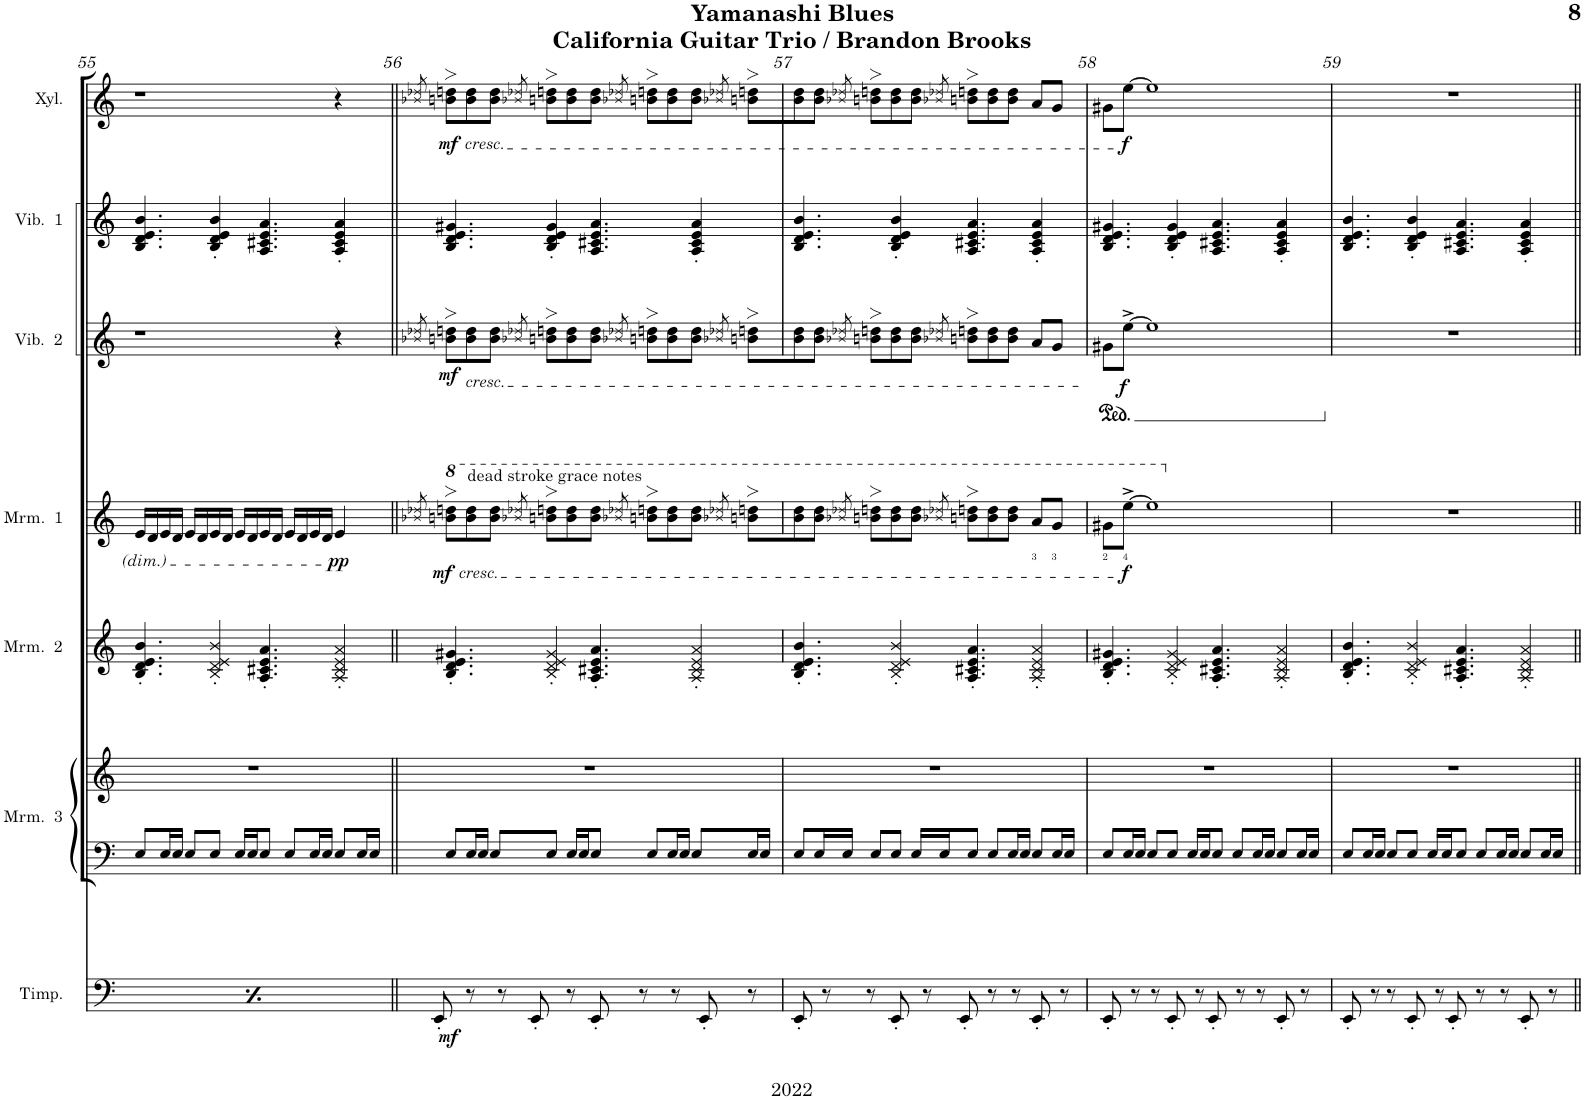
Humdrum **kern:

**kern	**dynam	**kern	**kern	**kern	**kern	**kern	**dynam	**kern	**kern	**kern	**kern	**dynam	**kern	**dynam	**kern	**kern	**dynam
*part12	*part12	*part11	*part10	*part9	*part8	*part7	*part7	*part6	*part6	*part5	*part4	*part4	*part3	*part3	*part2	*part1	*part1
*staff13	*staff13	*staff12	*staff11	*staff10	*staff9	*staff8	*staff8	*staff7	*staff6	*staff5	*staff4	*staff4	*staff3	*staff3	*staff2	*staff1	*staff1
*I"Xylophone	*	*I"Guitar 3	*I"Guitar 2	*I"Guitar 1	*I"Electric Bass	*I"Timpani	*	*I"Marimba 3	*	*I"Marimba 2	*I"Marimba 1	*	*I"Vibraphone 2	*	*I"Vibraphone 1	*I"Glock / Xylo	*
*I'Xyl.	*	*I'Gtr.  2	*I'Gtr.  2	*I'Gtr.  1	*I'El. B.	*I'Timp.	*	*I'Mrm.  3	*	*I'Mrm.  2	*I'Mrm.  1	*	*I'Vib.  2	*	*I'Vib.  1	*I'Glock / Xylo	*
!!LO:PB:g=z
*clefG2	*	*clefF4	*clefG2	*clefG2	*clefF4	*clefF4	*	*clefF4	*clefG2	*clefG2	*clefG2	*	*clefG2	*	*clefG2	*clefG2	*
*Trd-7c-12	*	*	*	*	*Trd7c12	*	*	*	*	*	*	*	*	*	*	*Trd-7c-12	*
*k[]	*	*k[]	*k[]	*k[]	*k[]	*k[]	*	*k[]	*k[]	*k[]	*k[]	*	*k[]	*	*k[]	*k[]	*
*M5/4	*	*M5/4	*M5/4	*M5/4	*M5/4	*M5/4	*	*M5/4	*M5/4	*M5/4	*M5/4	*	*M5/4	*	*M5/4	*M5/4	*
=55	=55	=55	=55	=55	=55	=55	=55	=55	=55	=55	=55	=55	=55	=55	=55	=55	=55
!	!	!	!	!	!	!	!LO:DY:b	!	!	!	!	!	!	!	!	!	!
1r	.	8E\L	4.B' 4.d' 4.e' 4.b'	4%5r	8E'	8EE'/	mf	8E/L	4%5r	4.B/' 4.d/' 4.e/' 4.b/'	16e/LL	.	1r	.	4.B/ 4.d/ 4.e/ 4.b/	1r	.
.	.	.	.	.	.	.	.	.	.	.	16d/	.	.	.	.	.	.
.	.	16E\L	.	.	8r	8r	.	16E/L	.	.	16e/	.	.	.	.	.	.
.	.	16E\J	.	.	.	.	.	16E/JJ	.	.	16d/JJ	.	.	.	.	.	.
.	.	8E\	.	.	8r	8r	.	8E/L	.	.	16e/LL	.	.	.	.	.	.
.	.	.	.	.	.	.	.	.	.	.	16d/	.	.	.	.	.	.
.	.	8E\J	4B' 4d' 4e' 4b'	.	8E'	8EE'/	.	8E/J	.	4B/' 4d/' 4e/' 4b/'	16e/	.	.	.	4B/' 4d/' 4e/' 4b/'	.	.
.	.	.	.	.	.	.	.	.	.	.	16d/JJ	.	.	.	.	.	.
.	.	16E\LL	.	.	8r	8r	.	16E/LL	.	.	16e/LL	.	.	.	.	.	.
.	.	16E\J	.	.	.	.	.	16E/J	.	.	16d/	.	.	.	.	.	.
.	.	8E\	4.A' 4.c#X' 4.e' 4.a'	.	8E'	8EE'/	.	8E/J	.	4.A/' 4.c#X/' 4.e/' 4.a/'	16e/	.	.	.	4.A/ 4.c#X/ 4.e/ 4.a/	.	.
.	.	.	.	.	.	.	.	.	.	.	16d/JJ	.	.	.	.	.	.
.	.	8E\	.	.	8r	8r	.	8E/L	.	.	16e/LL	.	.	.	.	.	.
.	.	.	.	.	.	.	.	.	.	.	16d/	.	.	.	.	.	.
.	.	16E\L	.	.	8r	8r	.	16E/L	.	.	16e/	.	.	.	.	.	.
.	.	16E\J	.	.	.	.	.	16E/JJ	.	.	16d/JJ	.	.	.	.	.	.
!	!	!	!	!	!	!	!	!	!	!	!	!LO:DY:b	!	!	!	!	!
4r	.	8E\	4A' 4c#' 4e' 4a'	.	8E'	8EE'/	.	8E/L	.	4A/' 4c#/' 4e/' 4a/'	4e/	pp	4r	.	4A/' 4c#/' 4e/' 4a/'	4r	.
.	.	16E\L	.	.	8r	8r	.	16E/L	.	.	.	.	.	.	.	.	.
.	.	16E\JJ	.	.	.	.	.	16E/JJ	.	.	.	.	.	.	.	.	.
=56||	=56||	=56||	=56||	=56||	=56||	=56||	=56||	=56||	=56||	=56||	=56||	=56||	=56||	=56||	=56||	=56||	=56||
8qb 8qdd	.	.	.	8qb 8qdd	.	.	.	.	.	.	8qbb-X/ 8qddd-X/	.	8qb-X/ 8qdd-X/	.	.	8qb-X/ 8qdd-X/	.
*	*	*	*	*	*	*	*	*	*	*	*8va	*	*	*	*	*	*
!	!	!	!	!	!	!	!	!	!	!	!	!	!	!	!	!LO:TX:b:i:t=cresc.	!
!	!	!	!	!	!	!	!	!	!	!	!LO:TX:a:t=dead stroke grace notes	!	!	!	!	!	!
!	!	!	!	!	!	!	!	!	!	!	!LO:TX:b:i:t=cresc.	!	!	!	!	!	!
!	!LO:DY:b	!	!	!	!	!	!LO:DY:b	!	!	!	!	!LO:DY:b	!	!LO:DY:b	!	!	!LO:DY:b
8b>\ 8dd>\L	mf	8E\L	4.B' 4.d' 4.e' 4.g#X'	8b>\ 8dd>\L	8E'	8EE'/	mf	8E/L	4%5r	4.B/' 4.d/' 4.e/' 4.g#X/'	8bbn\> 8dddn\>L	mf	8bn\> 8ddn\>L	mf	4.B/ 4.d/ 4.e/ 4.g#X/	8bn\> 8ddn\>L	mf
!	!	!	!	!	!	!	!	!	!	!	!	!	!LO:TX:b:i:t=cresc.	!	!	!	!
8b\ 8dd\	.	16E\L	.	8b\ 8dd\	8r	8r	.	16E/L	.	.	8bb\ 8ddd\	.	8b\ 8dd\	.	.	8b\ 8dd\	.
.	.	16E\J	.	.	.	.	.	16E/JJ	.	.	.	.	.	.	.	.	.
8b\ 8dd\	.	8E\	.	8b\ 8dd\	8r	8r	.	8E/L	.	.	8bb\ 8ddd\J	.	8b\ 8dd\J	.	.	8b\ 8dd\J	.
8qb\ 8qdd\	.	.	.	8qb\ 8qdd\	.	.	.	.	.	.	8qbb-X/ 8qddd-X/	.	8qb-X/ 8qdd-X/	.	.	8qb-X/ 8qdd-X/	.
8b>\ 8dd>\J	.	8E\J	4B' 4d' 4e' 4g#'	8b>\ 8dd>\J	8E'	8EE'/	.	8E/J	.	4B/' 4d/' 4e/' 4g#/'	8bbn\> 8dddn\>L	.	8bn\> 8ddn\>L	.	4B/' 4d/' 4e/' 4g#/'	8bn\> 8ddn\>L	.
8b\ 8dd\L	.	16E\LL	.	8b\ 8dd\L	8r	8r	.	16E/LL	.	.	8bb\ 8ddd\	.	8b\ 8dd\	.	.	8b\ 8dd\	.
.	.	16E\J	.	.	.	.	.	16E/J	.	.	.	.	.	.	.	.	.
8b\ 8dd\	.	8E\	4.A' 4.c#X' 4.e' 4.a'	8b\ 8dd\	8E'	8EE'/	.	8E/J	.	4.A/' 4.c#X/' 4.e/' 4.a/'	8bb\ 8ddd\J	.	8b\ 8dd\J	.	4.A/ 4.c#X/ 4.e/ 4.a/	8b\ 8dd\J	.
8qb\ 8qdd\	.	.	.	8qb\ 8qdd\	.	.	.	.	.	.	8qbb-X/ 8qddd-X/	.	8qb-X/ 8qdd-X/	.	.	8qb-X/ 8qdd-X/	.
8b>\ 8dd>\	.	8E\	.	8b>\ 8dd>\	8r	8r	.	8E/L	.	.	8bbn\> 8dddn\>L	.	8bn\> 8ddn\>L	.	.	8bn\> 8ddn\>L	.
8b\ 8dd\	.	16E\L	.	8b\ 8dd\	8r	8r	.	16E/L	.	.	8bb\ 8ddd\	.	8b\ 8dd\	.	.	8b\ 8dd\	.
.	.	16E\J	.	.	.	.	.	16E/JJ	.	.	.	.	.	.	.	.	.
8b\ 8dd\	.	8E\	4A' 4c#' 4e' 4a'	8b\ 8dd\	8E'	8EE'/	.	8E/L	.	4A/' 4c#/' 4e/' 4a/'	8bb\ 8ddd\J	.	8b\ 8dd\J	.	4A/' 4c#/' 4e/' 4a/'	8b\ 8dd\J	.
8qb\ 8qdd\	.	.	.	8qb\ 8qdd\	.	.	.	.	.	.	8qbb-X/ 8qddd-X/	.	8qb-X/ 8qdd-X/	.	.	8qb-X/ 8qdd-X/	.
8b>\ 8dd>\J	.	16E\L	.	8b>\ 8dd>\J	8r	8r	.	16E/L	.	.	8bbn\> 8dddn\>L	.	8bn\> 8ddn\>L	.	.	8bn\> 8ddn\>L	.
.	.	16E\JJ	.	.	.	.	.	16E/JJ	.	.	.	.	.	.	.	.	.
=57	=57	=57	=57	=57	=57	=57	=57	=57	=57	=57	=57	=57	=57	=57	=57	=57	=57
8b\ 8dd\L	.	8E\L	4.B' 4.d' 4.e' 4.b'	8b\ 8dd\L	8E'	8EE'/	.	8E/L	4%5r	4.B/' 4.d/' 4.e/' 4.b/'	8bb\ 8ddd\	.	8b\ 8dd\	.	4.B/ 4.d/ 4.e/ 4.b/	8b\ 8dd\	.
8b\ 8dd\	.	16E\L	.	8b\ 8dd\	8r	8r	.	16E/L	.	.	8bb\ 8ddd\J	.	8b\ 8dd\J	.	.	8b\ 8dd\J	.
.	.	16E\J	.	.	.	.	.	16E/JJ	.	.	.	.	.	.	.	.	.
8qb\ 8qdd\	.	.	.	8qb\ 8qdd\	.	.	.	.	.	.	8qbb-X/ 8qddd-X/	.	8qb-X/ 8qdd-X/	.	.	8qb-X/ 8qdd-X/	.
8b>\ 8dd>\	.	8E\	.	8b>\ 8dd>\	8r	8r	.	8E/L	.	.	8bbn\> 8dddn\>L	.	8bn\> 8ddn\>L	.	.	8bn\> 8ddn\>L	.
8b\ 8dd\J	.	8E\J	4B' 4d' 4e' 4b'	8b\ 8dd\J	8E'	8EE'/	.	8E/J	.	4B/' 4d/' 4e/' 4b/'	8bb\ 8ddd\	.	8b\ 8dd\	.	4B/' 4d/' 4e/' 4b/'	8b\ 8dd\	.
8b/ 8dd/L	.	16E\LL	.	8b/ 8dd/L	8r	8r	.	16E/LL	.	.	8bb\ 8ddd\J	.	8b\ 8dd\J	.	.	8b\ 8dd\J	.
.	.	16E\J	.	.	.	.	.	16E/J	.	.	.	.	.	.	.	.	.
8qb/ 8qdd/	.	.	.	8qb/ 8qdd/	.	.	.	.	.	.	8qbb-X/ 8qddd-X/	.	8qb-X/ 8qdd-X/	.	.	8qb-X/ 8qdd-X/	.
8b>/ 8dd>/	.	8E\	4.A' 4.c#X' 4.e' 4.a'	8b>/ 8dd>/	8E'	8EE'/	.	8E/J	.	4.A/' 4.c#X/' 4.e/' 4.a/'	8bbn\> 8dddn\>L	.	8bn\> 8ddn\>L	.	4.A/ 4.c#X/ 4.e/ 4.a/	8bn\> 8ddn\>L	.
8b/ 8dd/	.	8E\	.	8b/ 8dd/	8r	8r	.	8E/L	.	.	8bb\ 8ddd\	.	8b\ 8dd\	.	.	8b\ 8dd\	.
8b/ 8dd/	.	16E\L	.	8b/ 8dd/	8r	8r	.	16E/L	.	.	8bb\ 8ddd\J	.	8b\ 8dd\J	.	.	8b\ 8dd\J	.
.	.	16E\J	.	.	.	.	.	16E/JJ	.	.	.	.	.	.	.	.	.
!	!	!	!	!	!	!	!	!	!	!	!LO:TX:b:t=3	!	!	!	!	!	!
8a/	.	8E\	4A' 4c#' 4e' 4a'	8a/	8E'	8EE'/	.	8E/L	.	4A/' 4c#/' 4e/' 4a/'	8aa/L	.	8a/L	.	4A/' 4c#/' 4e/' 4a/'	8a/L	.
!	!	!	!	!	!	!	!	!	!	!	!LO:TX:b:t=3	!	!	!	!	!	!
8g/J	.	16E\L	.	8g/J	8r	8r	.	16E/L	.	.	8gg/J	.	8g/J	.	.	8g/J	.
.	.	16E\JJ	.	.	.	.	.	16E/JJ	.	.	.	.	.	.	.	.	.
=58	=58	=58	=58	=58	=58	=58	=58	=58	=58	=58	=58	=58	=58	=58	=58	=58	=58
*	*	*	*	*	*	*	*	*	*	*	*	*	*ped	*	*	*	*
!	!	!	!	!	!	!	!	!	!	!	!LO:TX:b:t=2	!	!	!	!	!	!
8g#X\L	.	8E\L	4.B' 4.d' 4.e' 4.g#X'	8g#X\L	8E'	8EE'/	.	8E/L	4%5r	4.B/' 4.d/' 4.e/' 4.g#X/'	8gg#X\L	.	8g#X\L	.	4.B/ 4.d/ 4.e/ 4.g#X/	8g#X\L	.
!	!	!	!	!	!	!	!	!	!	!	!LO:TX:b:t=4	!	!	!	!	!	!
!	!	!	!	!	!	!	!	!	!	!	!	!LO:DY:b	!	!LO:DY:b	!	!	!LO:DY:b
[8ee\J	.	16E\L	.	[8ee\J	8r	8r	.	16E/L	.	.	[8eee^\J	f	[8ee^\J	f	.	[8ee\J	f
.	.	16E\J	.	.	.	.	.	16E/JJ	.	.	.	.	.	.	.	.	.
1ee]	.	8E\	.	1ee]	8r	8r	.	8E/L	.	.	1eee]	.	1ee]	.	.	1ee]	.
.	.	8E\J	4B' 4d' 4e' 4g#'	.	8E'	8EE'/	.	8E/J	.	4B/' 4d/' 4e/' 4g#/'	.	.	.	.	4B/' 4d/' 4e/' 4g#/'	.	.
.	.	16E\LL	.	.	8r	8r	.	16E/LL	.	.	.	.	.	.	.	.	.
.	.	16E\J	.	.	.	.	.	16E/J	.	.	.	.	.	.	.	.	.
.	.	8E\	4.A' 4.c#X' 4.e' 4.a'	.	8E'	8EE'/	.	8E/J	.	4.A/' 4.c#X/' 4.e/' 4.a/'	.	.	.	.	4.A/ 4.c#X/ 4.e/ 4.a/	.	.
.	.	8E\	.	.	8r	8r	.	8E/L	.	.	.	.	.	.	.	.	.
.	.	16E\L	.	.	8r	8r	.	16E/L	.	.	.	.	.	.	.	.	.
.	.	16E\J	.	.	.	.	.	16E/JJ	.	.	.	.	.	.	.	.	.
.	.	8E\	4A' 4c#' 4e' 4a'	.	8E'	8EE'/	.	8E/L	.	4A/' 4c#/' 4e/' 4a/'	.	.	.	.	4A/' 4c#/' 4e/' 4a/'	.	.
.	.	16E\L	.	.	8r	8r	.	16E/L	.	.	.	.	.	.	.	.	.
.	.	16E\JJ	.	.	.	.	.	16E/JJ	.	.	.	.	.	.	.	.	.
=59	=59	=59	=59	=59	=59	=59	=59	=59	=59	=59	=59	=59	=59	=59	=59	=59	=59
*	*	*	*	*	*	*	*	*	*	*	*X8va	*	*	*	*	*	*
*	*	*	*	*	*	*	*	*	*	*	*	*	*Xped	*	*	*	*
4%5r	.	8E\L	4.B' 4.d' 4.e' 4.b'	4%5r	8E'	8EE'/	.	8E/L	4%5r	4.B/' 4.d/' 4.e/' 4.b/'	4%5r	.	4%5r	.	4.B/ 4.d/ 4.e/ 4.b/	4%5r	.
.	.	16E\L	.	.	8r	8r	.	16E/L	.	.	.	.	.	.	.	.	.
.	.	16E\J	.	.	.	.	.	16E/JJ	.	.	.	.	.	.	.	.	.
.	.	8E\	.	.	8r	8r	.	8E/L	.	.	.	.	.	.	.	.	.
.	.	8E\J	4B' 4d' 4e' 4b'	.	8E'	8EE'/	.	8E/J	.	4B/' 4d/' 4e/' 4b/'	.	.	.	.	4B/' 4d/' 4e/' 4b/'	.	.
.	.	16E\LL	.	.	8r	8r	.	16E/LL	.	.	.	.	.	.	.	.	.
.	.	16E\J	.	.	.	.	.	16E/J	.	.	.	.	.	.	.	.	.
.	.	8E\	4.A' 4.c#X' 4.e' 4.a'	.	8E'	8EE'/	.	8E/J	.	4.A/' 4.c#X/' 4.e/' 4.a/'	.	.	.	.	4.A/ 4.c#X/ 4.e/ 4.a/	.	.
.	.	8E\	.	.	8r	8r	.	8E/L	.	.	.	.	.	.	.	.	.
.	.	16E\L	.	.	8r	8r	.	16E/L	.	.	.	.	.	.	.	.	.
.	.	16E\J	.	.	.	.	.	16E/JJ	.	.	.	.	.	.	.	.	.
.	.	8E\	4A' 4c#' 4e' 4a'	.	8E'	8EE'/	.	8E/L	.	4A/' 4c#/' 4e/' 4a/'	.	.	.	.	4A/' 4c#/' 4e/' 4a/'	.	.
.	.	16E\L	.	.	8r	8r	.	16E/L	.	.	.	.	.	.	.	.	.
.	.	16E\JJ	.	.	.	.	.	16E/JJ	.	.	.	.	.	.	.	.	.
=||	=||	=||	=||	=||	=||	=||	=||	=||	=||	=||	=||	=||	=||	=||	=||	=||	=||
*-	*-	*-	*-	*-	*-	*-	*-	*-	*-	*-	*-	*-	*-	*-	*-	*-	*-
